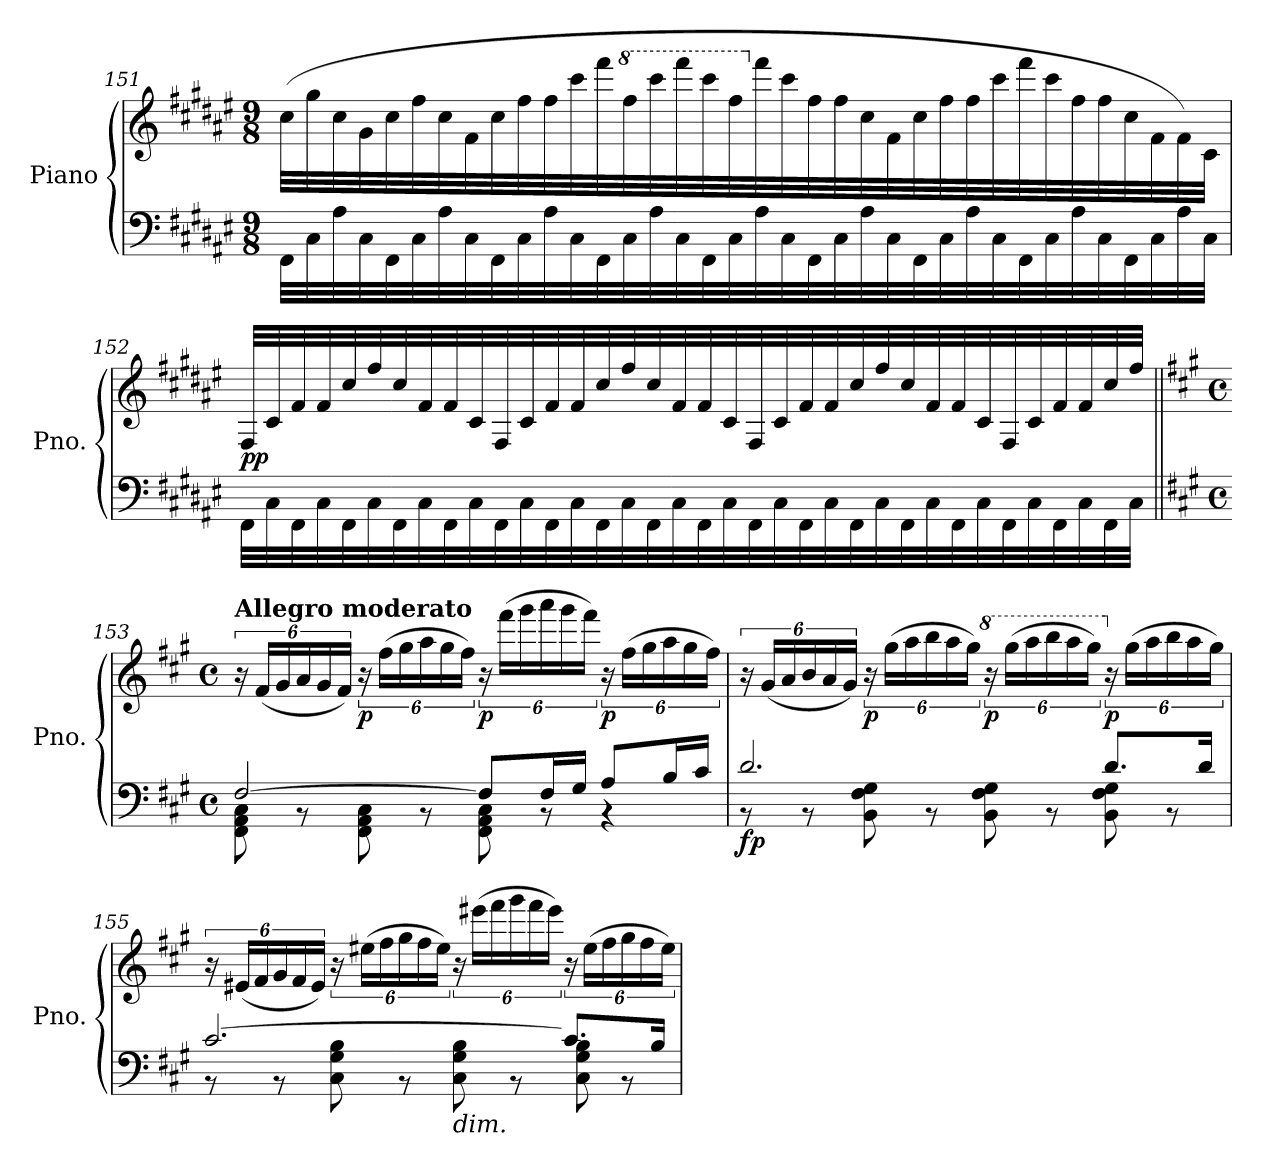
**kern	**kern	**dynam
*part1	*part1	*part1
*staff2	*staff1	*staff1/2
*I"Piano	*	*
*I'Pno.	*	*
!!LO:LB:g=z
*clefF4	*clefG2	*
*k[f#c#g#d#a#e#]	*k[f#c#g#d#a#e#]	*
*M9/8	*M9/8	*
=151	=151	=151
32FF#\LLL	(>32cc#\LLL	.
32C#\	32gg#\	.
32A#\	32cc#\	.
32C#\	32g#\	.
32FF#\	32cc#\	.
32C#\	32ff#\	.
32A#\	32cc#\	.
32C#\	32f#\	.
32FF#\	32cc#\	.
32C#\	32ff#\	.
32A#\	32ff#\	.
32C#\	32ccc#\	.
32FF#\	32fff#\	.
*	*8va	*
32C#\	32fff#\	.
32A#\	32cccc#\	.
32C#\	32ffff#\	.
32FF#\	32cccc#\	.
32C#\	32fff#\	.
*	*X8va	*
32A#\	32fff#\	.
32C#\	32ccc#\	.
32FF#\	32ff#\	.
32C#\	32ff#\	.
32A#\	32cc#\	.
32C#\	32f#\	.
32FF#\	32cc#\	.
32C#\	32ff#\	.
32A#\	32ff#\	.
32C#\	32ccc#\	.
32FF#\	32fff#\	.
32C#\	32ccc#\	.
32A#\	32ff#\	.
32C#\	32ff#\	.
32FF#\	32cc#\	.
32C#\	32f#\	.
32A#\	32f#\)	.
32C#\JJJ	32c#\JJJ	.
!!LO:LB:g=z
=152	=152	=152
!	!	!LO:DY:b
32FF#\LLL	32F#/LLL	pp
32C#\	32c#/	.
32FF#\	32f#/	.
32C#\	32f#/	.
32FF#\	32cc#/	.
32C#\	32ff#/	.
32FF#\	32cc#/	.
32C#\	32f#/	.
32FF#\	32f#/	.
32C#\	32c#/	.
*	*MM60	*
32FF#\	32F#/	.
32C#\	32c#/	.
32FF#\	32f#/	.
32C#\	32f#/	.
32FF#\	32cc#/	.
32C#\	32ff#/	.
32FF#\	32cc#/	.
32C#\	32f#/	.
32FF#\	32f#/	.
32C#\	32c#/	.
*	*MM50	*
32FF#\	32F#/	.
32C#\	32c#/	.
32FF#\	32f#/	.
32C#\	32f#/	.
32FF#\	32cc#/	.
*	*MM40	*
32C#\	32ff#/	.
32FF#\	32cc#/	.
32C#\	32f#/	.
32FF#\	32f#/	.
32C#\	32c#/	.
*	*MM30	*
32FF#\	32F#/	.
32C#\	32c#/	.
32FF#\	32f#/	.
32C#\	32f#/	.
32FF#\	32cc#/	.
*	*MM10	*
32C#\JJJ	32ff#/JJJ	.
!!LO:LB:g=z
=153||	=153||	=153||
*k[f#c#g#]	*k[f#c#g#]	*
*M4/4	*M4/4	*
*met(c)	*met(c)	*
*	*MM80	*
*^	*	*
!	!	!LO:TX:a:B:t=Allegro moderato	!
!	!	!	!LO:DY:b=2
!	!	!	!LO:DY:n=1:b
[2F#/	8FF#\ 8AA\ 8C#\	24r	mp p
.	.	(<24f#/LL	.
.	.	24g#/	.
.	8r	24a/	.
.	.	24g#/	.
.	.	24f#/JJ)	.
!	!	!	!LO:DY:n=2:b
.	8FF#\ 8AA\ 8C#\	24r	p
.	.	(>24ff#\LL	.
.	.	24gg#\	.
.	8r	24aa\	.
.	.	24gg#\	.
.	.	24ff#\JJ)	.
!	!	!	!LO:DY:n=3:b
8F#/L]	8FF#\ 8AA\ 8C#\	24r	p
.	.	(>24fff#\LL	.
.	.	24ggg#\	.
16F#/L	8r	24aaa\	.
.	.	24ggg#\	.
16G#/JJ	.	.	.
.	.	24fff#\JJ)	.
!	!	!	!LO:DY:n=4:b
8A/L	4r	24r	p
.	.	(>24ff#\LL	.
.	.	24gg#\	.
16B/L	.	24aa\	.
.	.	24gg#\	.
16c#/JJ	.	.	.
.	.	24ff#\JJ)	.
=154	=154	=154	=154
!	!	!	!LO:DY:b=2
!	!	!	!LO:DY:n=1:b
2.d/	8r	24r	f p
.	.	(<24g#/LL	.
.	.	24a/	.
.	8r	24b/	.
.	.	24a/	.
.	.	24g#/JJ)	.
!	!	!	!LO:DY:n=2:b
.	8BB\ 8F#\ 8G#\	24r	p
.	.	(>24gg#\LL	.
.	.	24aa\	.
.	8r	24bb\	.
.	.	24aa\	.
.	.	24gg#\JJ)	.
*	*	*8va	*
!	!	!	!LO:DY:n=3:b
.	8BB\ 8F#\ 8G#\	24r	p
.	.	(>24ggg#\LL	.
.	.	24aaa\	.
.	8r	24bbb\	.
.	.	24aaa\	.
.	.	24ggg#\JJ)	.
*	*	*X8va	*
!	!	!	!LO:DY:n=4:b
8.d/L	8BB\ 8F#\ 8G#\	24r	p
.	.	(>24gg#\LL	.
.	.	24aa\	.
.	8r	24bb\	.
.	.	24aa\	.
16d/Jk	.	.	.
.	.	24gg#\JJ)	.
!!LO:LB:g=z
=155	=155	=155	=155
[2.c#/	8r	24r	.
.	.	(<24e#X/LL	.
.	.	24f#/	.
.	8r	24g#/	.
.	.	24f#/	.
.	.	24e#/JJ)	.
.	8C#\ 8G#\ 8B\	24r	.
.	.	(>24ee#X\LL	.
.	.	24ff#\	.
.	8r	24gg#\	.
.	.	24ff#\	.
.	.	24ee#\JJ)	.
!	!LO:TX:b:i:t=dim.	!	!
.	8C#\ 8G#\ 8B\	24r	.
.	.	(>24eee#X\LL	.
.	.	24fff#\	.
.	8r	24ggg#\	.
.	.	24fff#\	.
.	.	24eee#\JJ)	.
8.c#/L]	8C#\ 8G#\ 8B\	24r	.
.	.	(>24ee#\LL	.
.	.	24ff#\	.
.	8r	24gg#\	.
.	.	24ff#\	.
16B/Jk	.	.	.
.	.	24ee#\JJ)	.
*v	*v	*	*
=	=	=
*-	*-	*-
